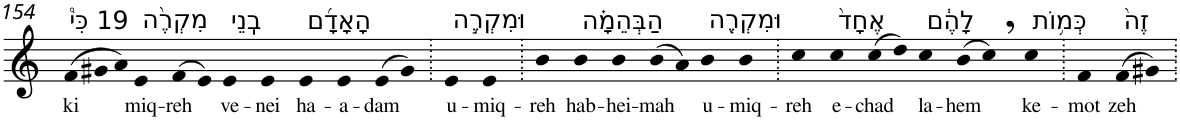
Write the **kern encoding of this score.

**kern	**text
*part1	*part1
*staff1	*staff1
*I"Piano	*
*I'Pno	*
!!LO:PB:g=z
*clefG2	*
*k[]	*
*Xtuplet	*
=154	=154
!LO:TX:a:t=19 כִּי֩	!
!	!LO:LY:b
(>12f	ki
12g#X	.
12a)	.
!LO:TX:a:t=מִקְרֶ֨ה	!
!	!LO:LY:b
4e	miq-
!	!LO:LY:b
(>8f	-reh
8e)	.
!LO:TX:a:t=בְֽנֵי	!
!	!LO:LY:b
4e	ve-
!	!LO:LY:b
4e	-nei
!LO:TX:a:t=הָאָדָ֜ם	!
!	!LO:LY:b
4e	ha-
!	!LO:LY:b
4e	-a-
!	!LO:LY:b
(>8e	-dam
8g#)	.
=155.	=155.
!LO:TX:a:t=וּמִקְרֶ֣ה	!
!	!LO:LY:b
4e	u-
!	!LO:LY:b
4e	-miq-
=156.	=156.
!	!LO:LY:b
4b	-reh
!LO:TX:a:t=הַבְּהֵמָ֗ה	!
!	!LO:LY:b
4b	hab-
!	!LO:LY:b
4b	-hei-
!	!LO:LY:b
(>8b	-mah
8a)	.
!LO:TX:a:t=וּמִקְרֶ֤ה	!
!	!LO:LY:b
4b	u-
!	!LO:LY:b
4b	-miq-
=157.	=157.
!	!LO:LY:b
4cc	-reh
!LO:TX:a:t=אֶחָד֙	!
!	!LO:LY:b
4cc	e-
!	!LO:LY:b
(>8cc	-chad
8dd)	.
!LO:TX:a:t=לָהֶ֔ם	!
!	!LO:LY:b
4cc	la-
!	!LO:LY:b
(>8b	-hem
8cc,)	.
!LO:TX:a:t=כְּמ֥וֹת	!
!	!LO:LY:b
4cc	ke-
=158.	=158.
!	!LO:LY:b
4f	-mot
!LO:TX:a:t=זֶה֙	!
!	!LO:LY:b
(>8f	zeh
8g#X)	.
=.	=.
*-	*-
